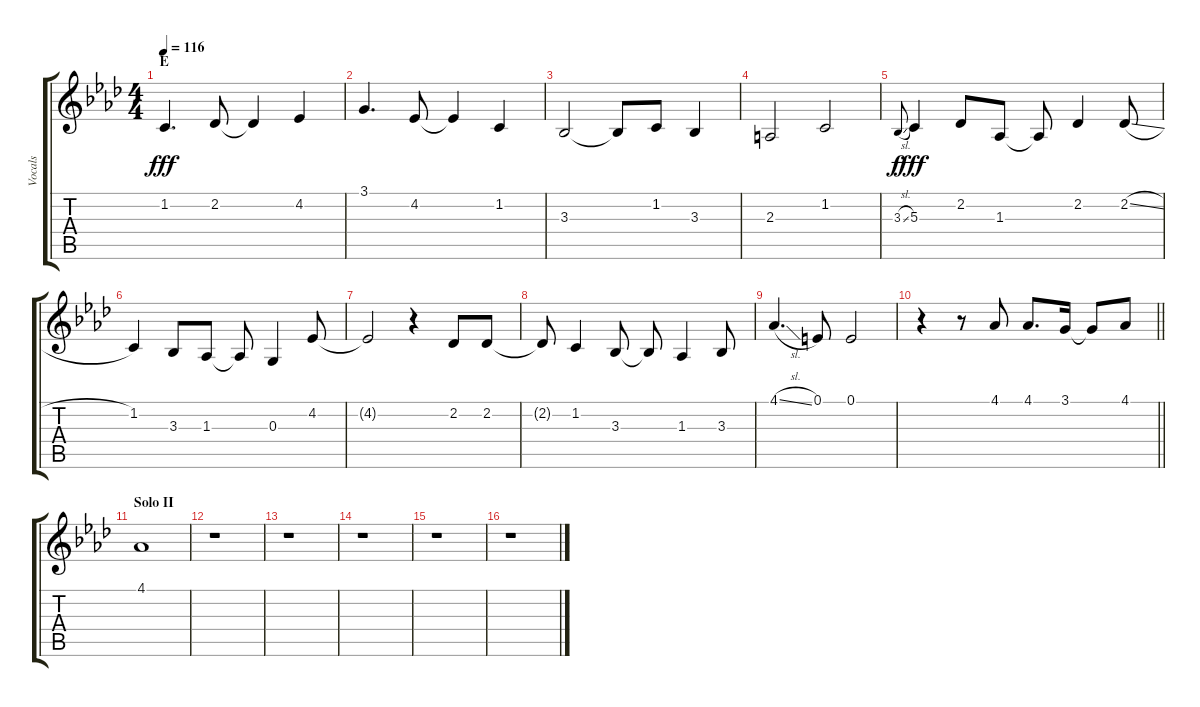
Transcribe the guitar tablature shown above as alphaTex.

\track ("Vocals" "Vocals") {instrument voiceoohs}
\staff {score tabs}
\tuning (E4 B3 G3 D3 A2 E2) {hide}
\ts (4 4)
\section ("" "E")
\tempo 116
\clef g2
\ks ab
1.2.4{d dy fff} 2.2.8 2.2{t}.4 4.2.4 |
3.1.4{d} 4.2.8 4.2{t}.4 1.2.4 |
3.3.2 3.3{t}.8 1.2.8 3.3.4 |
2.3.2 1.2.2 |
3.3{sl}.8{gr onbeat dy f} 5.3.4{dy fff} 2.2.8 1.3.8 1.3{t}.8 2.2.4 2.2{sl}.8 |
1.2.4 3.3.8 1.3.8 1.3{t}.8 0.3.4 4.2.8 |
4.2{t}.2 r.4 2.2.8 2.2.8 |
2.2{t}.8 1.2.4 3.3.8 3.3{t}.8 1.3.4 3.3.8 |
4.1{sl}.4{d} 0.1.8 0.1.2 |
\barLineRight lightlight
r.4 r.8 4.1.8 4.1.8{d} 3.1.16 3.1{t}.8 4.1.8 |
\section ("" "Solo II")
4.1.1 |
r.1 |
r.1 |
r.1 |
r.1 |
r.1
